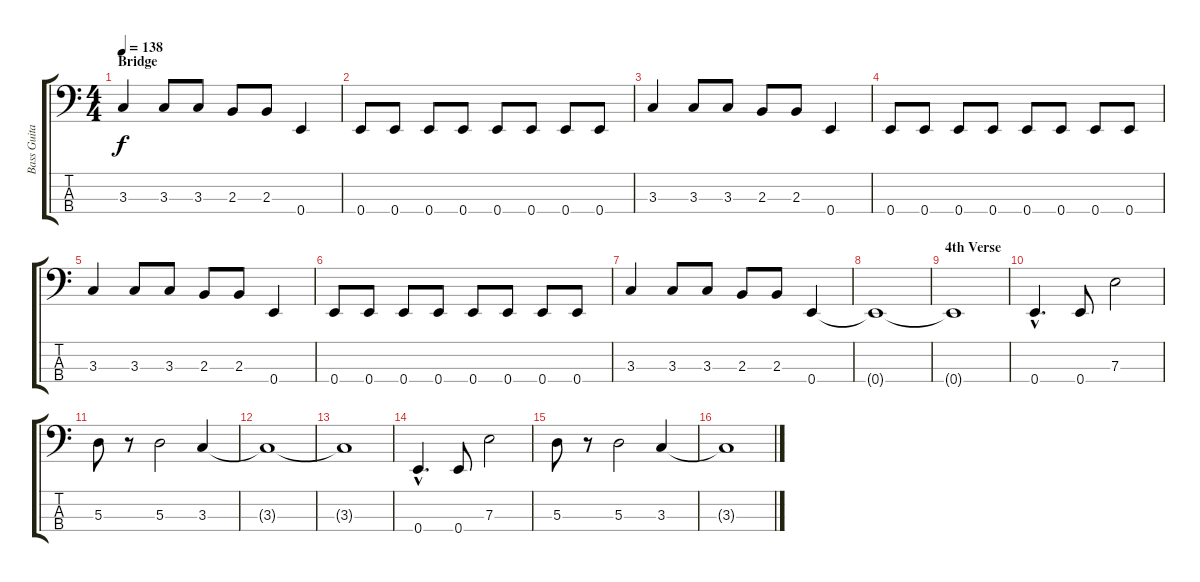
\track ("Bass Guitar" "Bass Guita") {instrument electricbasspick}
\staff {score tabs}
\tuning (G2 D2 A1 E1) {hide}
\ts (4 4)
\section ("" "Bridge")
\tempo 138
\clef f4
\ks c
3.3.4{dy f} 3.3.8 3.3.8 2.3.8 2.3.8 0.4.4 |
0.4.8 0.4.8 0.4.8 0.4.8 0.4.8 0.4.8 0.4.8 0.4.8 |
3.3.4 3.3.8 3.3.8 2.3.8 2.3.8 0.4.4 |
0.4.8 0.4.8 0.4.8 0.4.8 0.4.8 0.4.8 0.4.8 0.4.8 |
3.3.4 3.3.8 3.3.8 2.3.8 2.3.8 0.4.4 |
0.4.8 0.4.8 0.4.8 0.4.8 0.4.8 0.4.8 0.4.8 0.4.8 |
3.3.4 3.3.8 3.3.8 2.3.8 2.3.8 0.4.4 |
0.4{t}.1 |
\section ("" "4th Verse")
0.4{t}.1 |
0.4{hac}.4{d} 0.4.8 7.3.2 |
5.3.8 r.8 5.3.2 3.3.4 |
3.3{t}.1 |
3.3{t}.1 |
0.4{hac}.4{d} 0.4.8 7.3.2 |
5.3.8 r.8 5.3.2 3.3.4 |
3.3{t}.1
